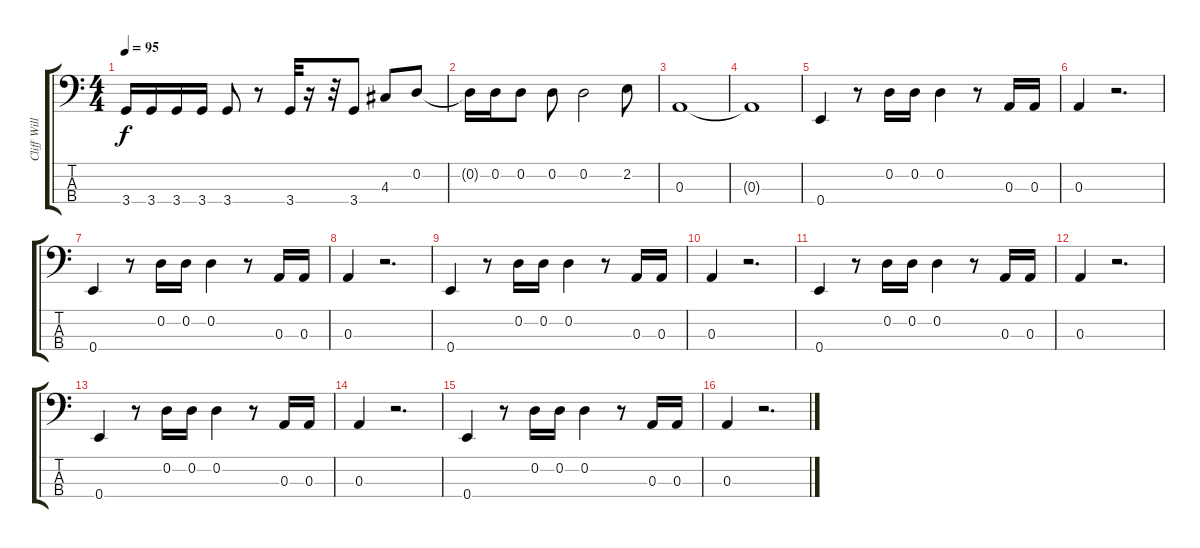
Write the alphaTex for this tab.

\track ("Cliff Williams" "Cliff Will") {instrument electricbassfinger}
\staff {score tabs}
\tuning (G2 D2 A1 E1) {hide}
\ts (4 4)
\tempo 95
\clef f4
\ks c
3.4.16{dy f} 3.4.16 3.4.16 3.4.16 3.4.8 r.8 3.4.32 r.16 r.32 3.4.8 4.3.8 0.2.8 |
0.2{t}.16 0.2.16 0.2.8 0.2.8 0.2.2 2.2.8 |
0.3.1 |
0.3{t}.1 |
0.4.4 r.8 0.2.16 0.2.16 0.2.4 r.8 0.3.16 0.3.16 |
0.3.4 r.2{d} |
0.4.4 r.8 0.2.16 0.2.16 0.2.4 r.8 0.3.16 0.3.16 |
0.3.4 r.2{d} |
0.4.4 r.8 0.2.16 0.2.16 0.2.4 r.8 0.3.16 0.3.16 |
0.3.4 r.2{d} |
0.4.4 r.8 0.2.16 0.2.16 0.2.4 r.8 0.3.16 0.3.16 |
0.3.4 r.2{d} |
0.4.4 r.8 0.2.16 0.2.16 0.2.4 r.8 0.3.16 0.3.16 |
0.3.4 r.2{d} |
0.4.4 r.8 0.2.16 0.2.16 0.2.4 r.8 0.3.16 0.3.16 |
0.3.4 r.2{d}
